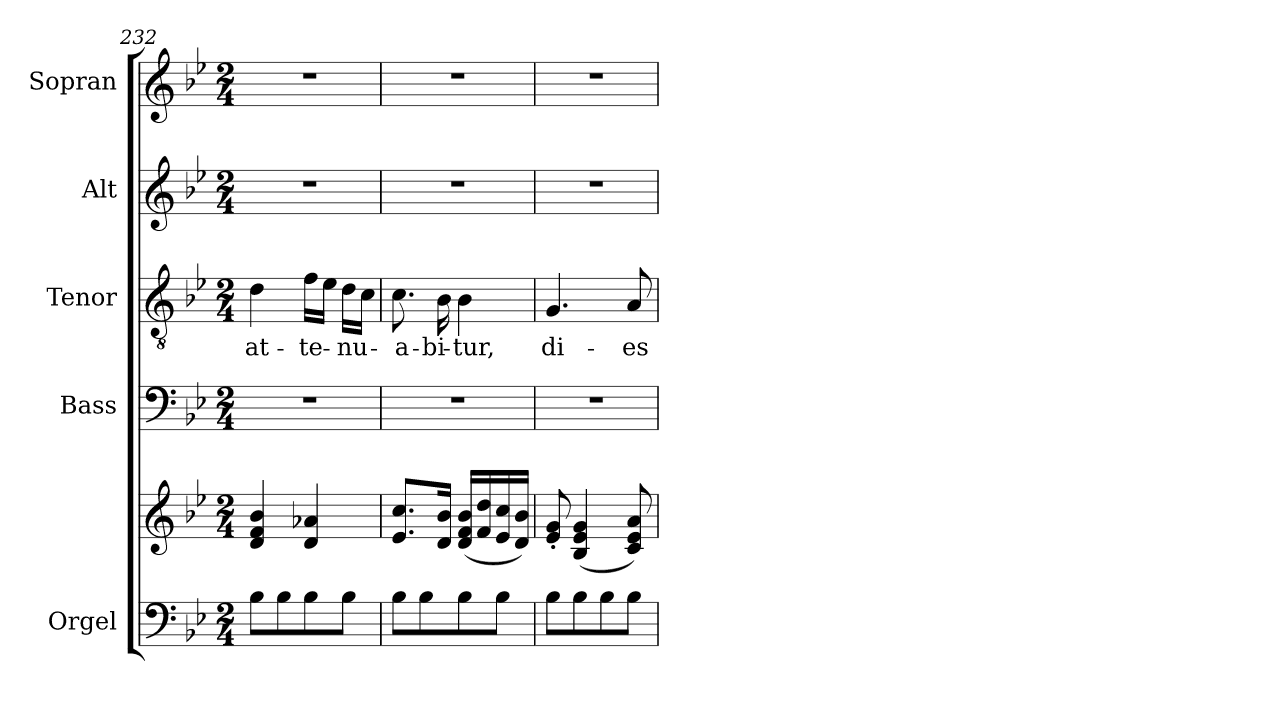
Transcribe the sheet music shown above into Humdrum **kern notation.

**kern	**kern	**kern	**kern	**text	**kern	**kern
*part5	*part5	*part4	*part3	*part3	*part2	*part1
*staff6	*staff5	*staff4	*staff3	*staff3	*staff2	*staff1
*I"Orgel	*	*I"Bass	*I"Tenor	*	*I"Alt	*I"Sopran
*I'Org.	*	*I'B.	*I'T.	*	*I'A.	*I'S.
*clefF4	*clefG2	*clefF4	*clefGv2	*	*clefG2	*clefG2
*k[b-e-]	*k[b-e-]	*k[b-e-]	*k[b-e-]	*	*k[b-e-]	*k[b-e-]
*B-:	*B-:	*B-:	*B-:	*	*B-:	*B-:
*M2/4	*M2/4	*M2/4	*M2/4	*	*M2/4	*M2/4
=232	=232	=232	=232	=232	=232	=232
!	!	!	!	!LO:LY:b	!	!
8B-\L	4d/ 4f/ 4b-/	2r	4d\	at-	2r	2r
8B-\	.	.	.	.	.	.
!	!	!	!	!LO:LY:b	!	!
8B-\	4d/ 4a-X/	.	16f\LL	-te-	.	.
.	.	.	16e-\JJ	.	.	.
!	!	!	!	!LO:LY:b	!	!
8B-\J	.	.	16d\LL	-nu-	.	.
.	.	.	16c\JJ	.	.	.
=233	=233	=233	=233	=233	=233	=233
!	!	!	!	!LO:LY:b	!	!
8B-\L	8.e-/ 8.cc/L	2r	8.c\	-a-	2r	2r
8B-\	.	.	.	.	.	.
!	!	!	!	!LO:LY:b	!	!
.	16d/ 16b-/Jk	.	16B-\	-bi-	.	.
!	!	!	!	!LO:LY:b	!	!
8B-\	(<16d/ 16f/ 16b-/LL	.	4B-\	-tur,	.	.
.	16f/ 16dd/	.	.	.	.	.
8B-\J	16e-/ 16cc/	.	.	.	.	.
.	16d/ 16b-/JJ)	.	.	.	.	.
=234	=234	=234	=234	=234	=234	=234
!	!	!	!	!LO:LY:b	!	!
8B-\L	8e-/'< 8g/'<	2r	4.G/	di-	2r	2r
8B-\	(<4B-/ 4e-/ 4g/	.	.	.	.	.
8B-\	.	.	.	.	.	.
!	!	!	!	!LO:LY:b	!	!
8B-\J	8c/ 8e-/ 8a/)	.	8A/	-es	.	.
=	=	=	=	=	=	=
*-	*-	*-	*-	*-	*-	*-
